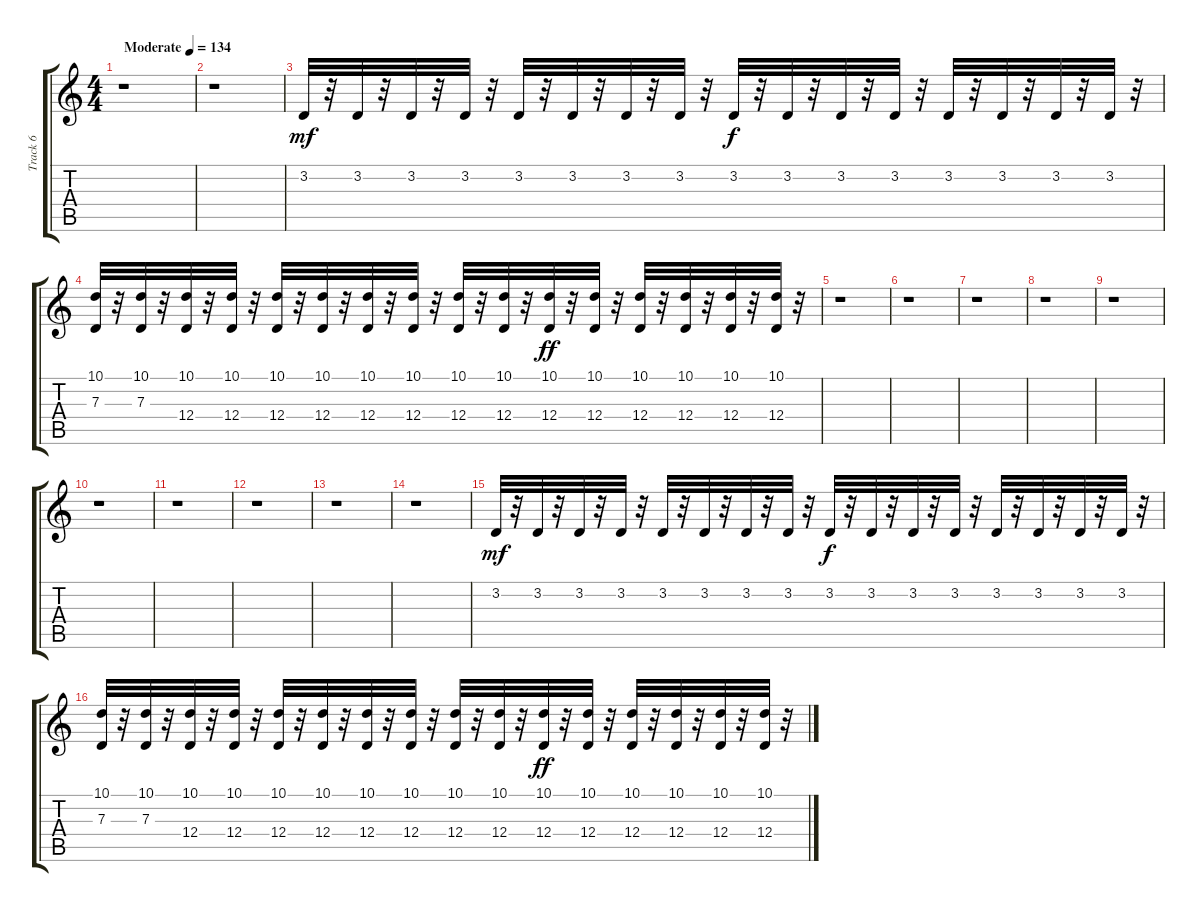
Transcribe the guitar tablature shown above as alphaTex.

\track ("Track 6" "Track 6") {instrument lead2sawtooth}
\staff {score tabs}
\tuning (E4 B3 G3 D3 A2 E2) {hide}
\ts (4 4)
\tempo (134 "Moderate")
\clef g2
\ks c
r.1{dy mf instrument lead2sawtooth} |
r.1 |
3.2.32 r.32 3.2.32 r.32 3.2.32 r.32 3.2.32 r.32 3.2.32 r.32 3.2.32 r.32 3.2.32 r.32 3.2.32 r.32 3.2.32{dy f} r.32 3.2.32 r.32 3.2.32 r.32 3.2.32 r.32 3.2.32 r.32 3.2.32 r.32 3.2.32 r.32 3.2.32 r.32 |
(10.1 7.3).32 r.32 (10.1 7.3).32 r.32 (10.1 12.4).32 r.32 (10.1 12.4).32 r.32 (10.1 12.4).32 r.32 (10.1 12.4).32 r.32 (10.1 12.4).32 r.32 (10.1 12.4).32 r.32 (10.1 12.4).32 r.32 (10.1 12.4).32 r.32 (10.1 12.4).32{dy ff} r.32 (10.1 12.4).32 r.32 (10.1 12.4).32 r.32 (10.1 12.4).32 r.32 (10.1 12.4).32 r.32 (10.1 12.4).32 r.32 |
r.1 |
r.1 |
r.1 |
r.1 |
r.1 |
r.1 |
r.1 |
r.1 |
r.1 |
r.1 |
3.2.32{dy mf} r.32 3.2.32 r.32 3.2.32 r.32 3.2.32 r.32 3.2.32 r.32 3.2.32 r.32 3.2.32 r.32 3.2.32 r.32 3.2.32{dy f} r.32 3.2.32 r.32 3.2.32 r.32 3.2.32 r.32 3.2.32 r.32 3.2.32 r.32 3.2.32 r.32 3.2.32 r.32 |
(10.1 7.3).32 r.32 (10.1 7.3).32 r.32 (10.1 12.4).32 r.32 (10.1 12.4).32 r.32 (10.1 12.4).32 r.32 (10.1 12.4).32 r.32 (10.1 12.4).32 r.32 (10.1 12.4).32 r.32 (10.1 12.4).32 r.32 (10.1 12.4).32 r.32 (10.1 12.4).32{dy ff} r.32 (10.1 12.4).32 r.32 (10.1 12.4).32 r.32 (10.1 12.4).32 r.32 (10.1 12.4).32 r.32 (10.1 12.4).32 r.32
